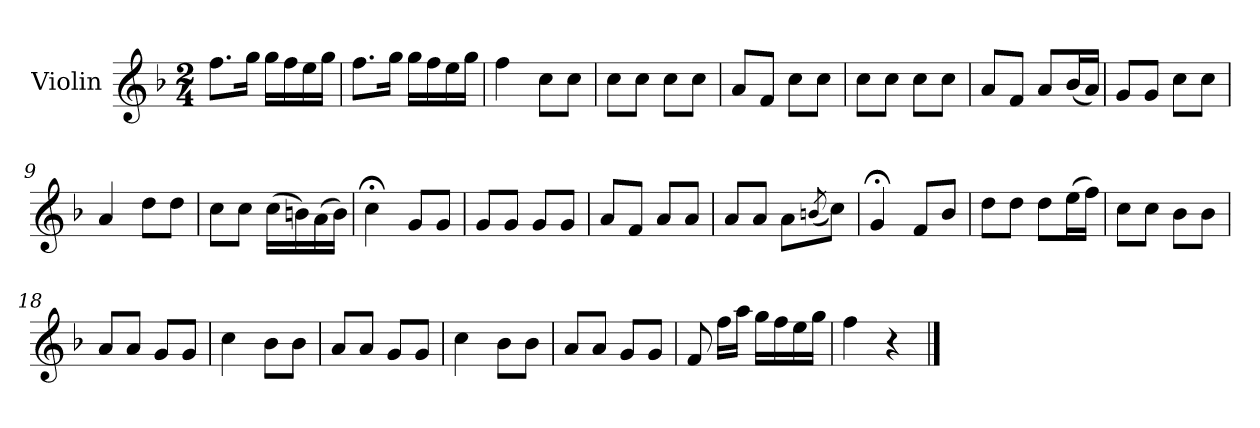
**kern
*part1
*staff1
*I"Violin
*I'Vln.
*clefG2
*k[b-]
*M2/4
=1
8.ff\L
16gg\Jk
16gg\LL
16ff\
16ee\
16gg\JJ
=2
8.ff\L
16gg\Jk
16gg\LL
16ff\
16ee\
16gg\JJ
=3
4ff\
8cc\L
8cc\J
=4
8cc\L
8cc\J
8cc\L
8cc\J
=5
8a/L
8f/J
8cc\L
8cc\J
=6
8cc\L
8cc\J
8cc\L
8cc\J
=7
8a/L
8f/J
8a/L
(<16b-/L
16a/JJ)
!!LO:LB:g=z
=8
8g/L
8g/J
8cc\L
8cc\J
=9
4a/
8dd\L
8dd\J
=10
8cc\L
8cc\J
(>16cc\LL
16bn\)
(>16a\
16b\JJ)
=11
4cc;<\
8g/L
8g/J
=12
8g/L
8g/J
8g/L
8g/J
=13
8a/L
8f/J
8a/L
8a/J
=14
8a/L
8a/J
8a\L
(<8qbn/
8cc\J)
=15
4g;</
8f/L
8b-/J
!!LO:LB:g=z
=16
8dd\L
8dd\J
8dd\L
(>16ee\L
16ff\JJ)
=17
8cc\L
8cc\J
8b-\L
8b-\J
=18
8a/L
8a/J
8g/L
8g/J
=19
4cc\
8b-\L
8b-\J
=20
8a/L
8a/J
8g/L
8g/J
=21
4cc\
8b-\L
8b-\J
=22
8a/L
8a/J
8g/L
8g/J
!!LO:LB:g=z
=23
8f/
16ff\LL
16aa\JJ
16gg\LL
16ff\
16ee\
16gg\JJ
=24
4ff\
4r
==
*-
